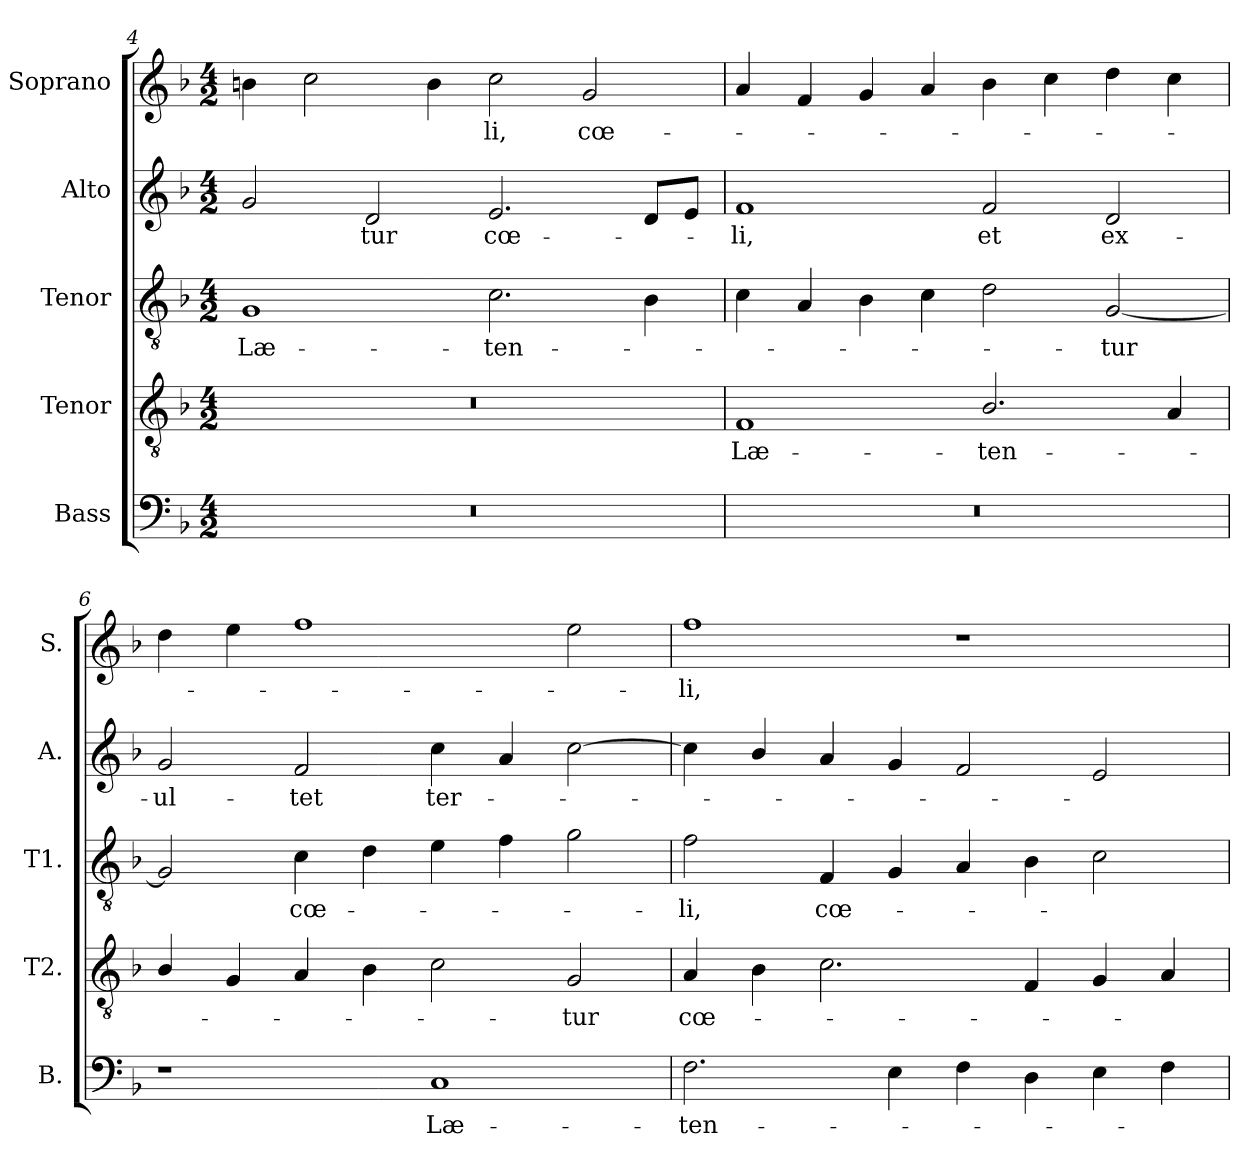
**kern	**text	**kern	**text	**kern	**text	**kern	**text	**kern	**text
*part5	*part5	*part4	*part4	*part3	*part3	*part2	*part2	*part1	*part1
*staff5	*staff5	*staff4	*staff4	*staff3	*staff3	*staff2	*staff2	*staff1	*staff1
*I"Bass	*	*I"Tenor	*	*I"Tenor	*	*I"Alto	*	*I"Soprano	*
*I'B.	*	*I'T2.	*	*I'T1.	*	*I'A.	*	*I'S.	*
*clefF4	*	*clefGv2	*	*clefGv2	*	*clefG2	*	*clefG2	*
*	*	*ITrd7c12	*	*ITrd7c12	*	*	*	*	*
*k[b-]	*	*k[b-]	*	*k[b-]	*	*k[b-]	*	*k[b-]	*
*F:	*	*F:	*	*F:	*	*F:	*	*F:	*
*M4/2	*	*M4/2	*	*M4/2	*	*M4/2	*	*M4/2	*
=4	=4	=4	=4	=4	=4	=4	=4	=4	=4
!LO:N:vis=1	!	!LO:N:vis=1	!	!	!	!	!	!	!
!	!	!	!	!	!LO:LY:b:color=#000000	!	!	!	!
0r	.	0r	.	1GGi	Læ-	2gi/	.	4bni\	.
.	.	.	.	.	.	.	.	2cci\	.
!	!	!	!	!	!	!	!LO:LY:b:color=#000000	!	!
.	.	.	.	.	.	2di/	-tur	.	.
.	.	.	.	.	.	.	.	4bi\	.
!	!	!	!	!	!LO:LY:b:color=#000000	!	!	!	!
!	!	!	!	!	!	!	!LO:LY:b:color=#000000	!	!
!	!	!	!	!	!	!	!	!	!LO:LY:b:color=#000000
.	.	.	.	2.Ci\	-ten-	2.ei/	cœ-	2cci\	-li,
!	!	!	!	!	!	!	!	!	!LO:LY:b:color=#000000
.	.	.	.	.	.	.	.	2gi/	cœ-
.	.	.	.	4BB-i\	.	8di/L	.	.	.
.	.	.	.	.	.	8ei/J	.	.	.
!!LO:LB:g=z
=5	=5	=5	=5	=5	=5	=5	=5	=5	=5
!LO:N:vis=1	!	!	!	!	!	!	!	!	!
!	!	!	!LO:LY:b:color=#000000	!	!	!	!	!	!
!	!	!	!	!	!	!	!LO:LY:b:color=#000000	!	!
0r	.	1FFi	Læ-	4Ci\	.	1fi	-li,	4ai/	.
.	.	.	.	4AAi/	.	.	.	4fi/	.
.	.	.	.	4BB-i\	.	.	.	4gi/	.
.	.	.	.	4Ci\	.	.	.	4ai/	.
!	!	!	!LO:LY:b:color=#000000	!	!	!	!	!	!
!	!	!	!	!	!	!	!LO:LY:b:color=#000000	!	!
.	.	2.BB-i/	-ten-	2Di\	.	2fi/	et	4b-i\	.
.	.	.	.	.	.	.	.	4cci\	.
!	!	!	!	!	!LO:LY:b:color=#000000	!	!	!	!
!	!	!	!	!	!	!	!LO:LY:b:color=#000000	!	!
.	.	.	.	[2GGi/	-tur	2di/	ex-	4ddi\	.
.	.	4AAi/	.	.	.	.	.	4cci\	.
=6	=6	=6	=6	=6	=6	=6	=6	=6	=6
!	!	!	!	!	!	!	!LO:LY:b:color=#000000	!	!
1r	.	4BB-i/	.	2GGi/]	.	2gi/	-ul-	4ddi\	.
.	.	4GGi/	.	.	.	.	.	4eei\	.
!	!	!	!	!	!LO:LY:b:color=#000000	!	!	!	!
!	!	!	!	!	!	!	!LO:LY:b:color=#000000	!	!
.	.	4AAi/	.	4Ci\	cœ-	2fi/	-tet	1ffi	.
.	.	4BB-i\	.	4Di\	.	.	.	.	.
!	!LO:LY:b:color=#000000	!	!	!	!	!	!	!	!
!	!	!	!	!	!	!	!LO:LY:b:color=#000000	!	!
1Ci	Læ-	2Ci\	.	4Ei\	.	4cci\	ter-	.	.
.	.	.	.	4Fi\	.	4ai/	.	.	.
!	!	!	!LO:LY:b:color=#000000	!	!	!	!	!	!
.	.	2GGi/	-tur	2Gi\	.	[2cci\	.	2eei\	.
=7	=7	=7	=7	=7	=7	=7	=7	=7	=7
!	!LO:LY:b:color=#000000	!	!	!	!	!	!	!	!
!	!	!	!LO:LY:b:color=#000000	!	!	!	!	!	!
!	!	!	!	!	!LO:LY:b:color=#000000	!	!	!	!
!	!	!	!	!	!	!	!	!	!LO:LY:b:color=#000000
2.Fi\	-ten-	4AAi/	cœ-	2Fi\	-li,	4cci\]	.	1ffi	-li,
.	.	4BB-i\	.	.	.	4b-i/	.	.	.
!	!	!	!	!	!LO:LY:b:color=#000000	!	!	!	!
.	.	2.Ci\	.	4FFi/	cœ-	4ai/	.	.	.
4Ei\	.	.	.	4GGi/	.	4gi/	.	.	.
4Fi\	.	.	.	4AAi/	.	2fi/	.	1r	.
4Di\	.	4FFi/	.	4BB-i\	.	.	.	.	.
4Ei\	.	4GGi/	.	2Ci\	.	2ei/	.	.	.
4Fi\	.	4AAi/	.	.	.	.	.	.	.
=	=	=	=	=	=	=	=	=	=
*-	*-	*-	*-	*-	*-	*-	*-	*-	*-
